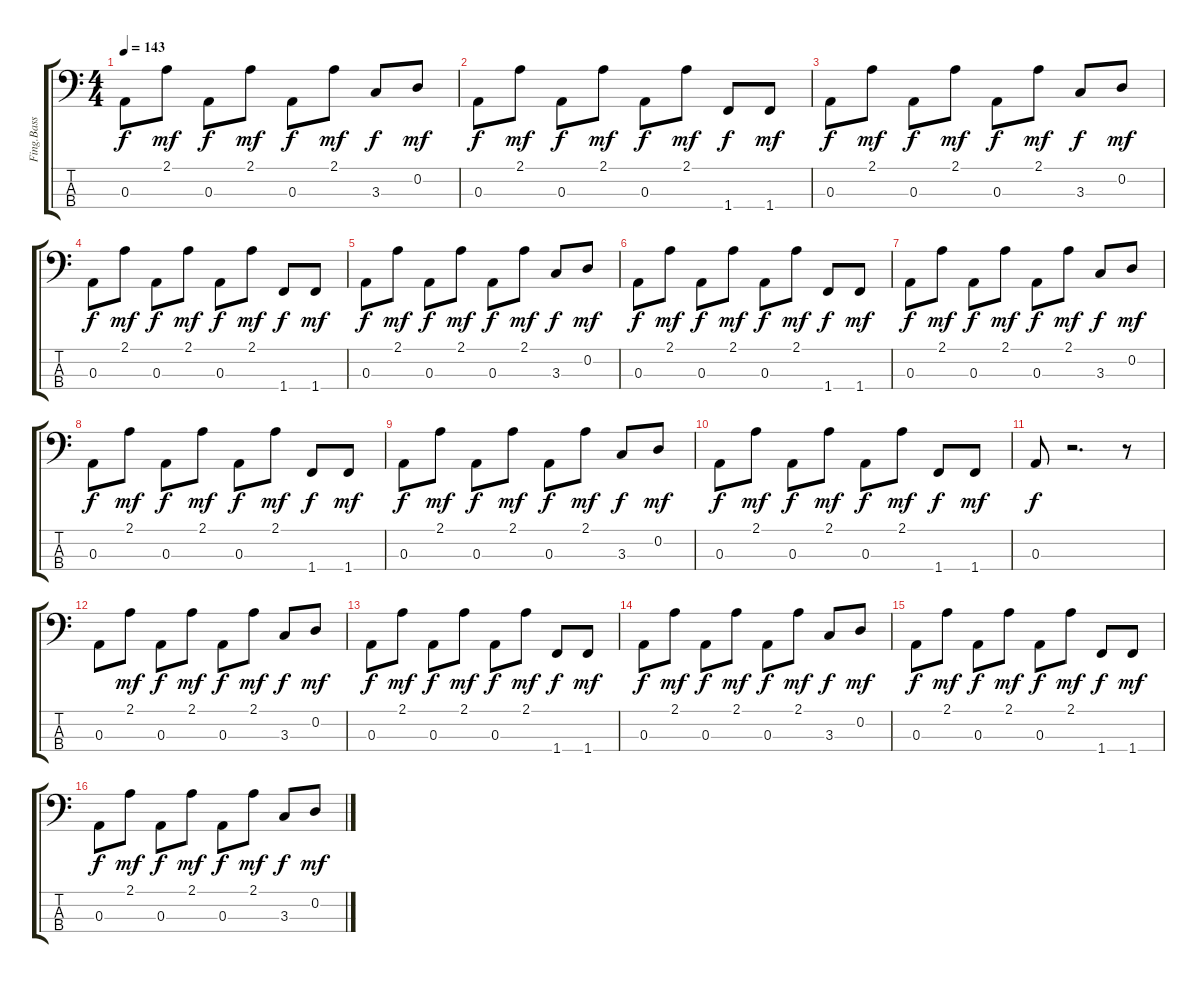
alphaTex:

\track ("Fing.Bass" "Fing.Bass") {instrument acousticbass}
\staff {score tabs}
\tuning (G2 D2 A1 E1) {hide}
\ts (4 4)
\tempo 143
\clef f4
\ks c
0.3.8{dy f} 2.1.8{dy mf} 0.3.8{dy f} 2.1.8{dy mf} 0.3.8{dy f} 2.1.8{dy mf} 3.3.8{dy f} 0.2.8{dy mf} |
0.3.8{dy f} 2.1.8{dy mf} 0.3.8{dy f} 2.1.8{dy mf} 0.3.8{dy f} 2.1.8{dy mf} 1.4.8{dy f} 1.4.8{dy mf} |
0.3.8{dy f} 2.1.8{dy mf} 0.3.8{dy f} 2.1.8{dy mf} 0.3.8{dy f} 2.1.8{dy mf} 3.3.8{dy f} 0.2.8{dy mf} |
0.3.8{dy f} 2.1.8{dy mf} 0.3.8{dy f} 2.1.8{dy mf} 0.3.8{dy f} 2.1.8{dy mf} 1.4.8{dy f} 1.4.8{dy mf} |
0.3.8{dy f} 2.1.8{dy mf} 0.3.8{dy f} 2.1.8{dy mf} 0.3.8{dy f} 2.1.8{dy mf} 3.3.8{dy f} 0.2.8{dy mf} |
0.3.8{dy f} 2.1.8{dy mf} 0.3.8{dy f} 2.1.8{dy mf} 0.3.8{dy f} 2.1.8{dy mf} 1.4.8{dy f} 1.4.8{dy mf} |
0.3.8{dy f} 2.1.8{dy mf} 0.3.8{dy f} 2.1.8{dy mf} 0.3.8{dy f} 2.1.8{dy mf} 3.3.8{dy f} 0.2.8{dy mf} |
0.3.8{dy f} 2.1.8{dy mf} 0.3.8{dy f} 2.1.8{dy mf} 0.3.8{dy f} 2.1.8{dy mf} 1.4.8{dy f} 1.4.8{dy mf} |
0.3.8{dy f} 2.1.8{dy mf} 0.3.8{dy f} 2.1.8{dy mf} 0.3.8{dy f} 2.1.8{dy mf} 3.3.8{dy f} 0.2.8{dy mf} |
0.3.8{dy f} 2.1.8{dy mf} 0.3.8{dy f} 2.1.8{dy mf} 0.3.8{dy f} 2.1.8{dy mf} 1.4.8{dy f} 1.4.8{dy mf} |
0.3.8{dy f} r.2{d} r.8 |
0.3.8 2.1.8{dy mf} 0.3.8{dy f} 2.1.8{dy mf} 0.3.8{dy f} 2.1.8{dy mf} 3.3.8{dy f} 0.2.8{dy mf} |
0.3.8{dy f} 2.1.8{dy mf} 0.3.8{dy f} 2.1.8{dy mf} 0.3.8{dy f} 2.1.8{dy mf} 1.4.8{dy f} 1.4.8{dy mf} |
0.3.8{dy f} 2.1.8{dy mf} 0.3.8{dy f} 2.1.8{dy mf} 0.3.8{dy f} 2.1.8{dy mf} 3.3.8{dy f} 0.2.8{dy mf} |
0.3.8{dy f} 2.1.8{dy mf} 0.3.8{dy f} 2.1.8{dy mf} 0.3.8{dy f} 2.1.8{dy mf} 1.4.8{dy f} 1.4.8{dy mf} |
0.3.8{dy f} 2.1.8{dy mf} 0.3.8{dy f} 2.1.8{dy mf} 0.3.8{dy f} 2.1.8{dy mf} 3.3.8{dy f} 0.2.8{dy mf}
